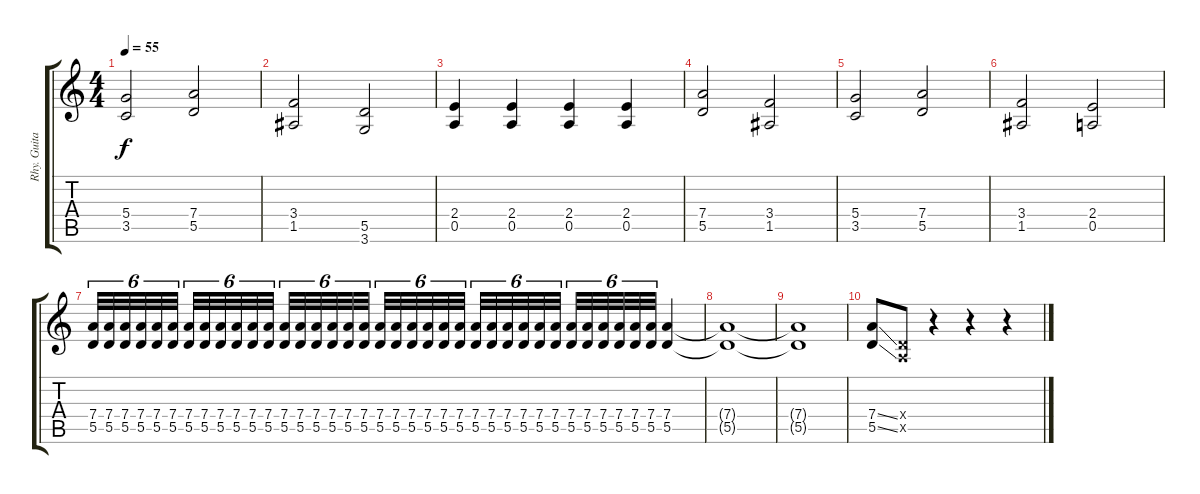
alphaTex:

\track ("Rhy. Guitar 2" "Rhy. Guita") {instrument distortionguitar}
\staff {score tabs}
\tuning (E4 B3 G3 D3 A2 E2) {hide}
\ts (4 4)
\tempo 55
\clef g2
\ks c
(5.4 3.5).2{dy f} (7.4 5.5).2 |
(3.4 1.5).2 (5.5 3.6).2 |
(2.4 0.5).4 (2.4 0.5).4 (2.4 0.5).4 (2.4 0.5).4 |
(7.4 5.5).2 (3.4 1.5).2 |
(5.4 3.5).2 (7.4 5.5).2 |
(3.4 1.5).2 (2.4 0.5).2 |
(7.4 5.5).32{tu (6 4)} (7.4 5.5).32{tu (6 4)} (7.4 5.5).32{tu (6 4)} (7.4 5.5).32{tu (6 4)} (7.4 5.5).32{tu (6 4)} (7.4 5.5).32{tu (6 4)} (7.4 5.5).32{tu (6 4)} (7.4 5.5).32{tu (6 4)} (7.4 5.5).32{tu (6 4)} (7.4 5.5).32{tu (6 4)} (7.4 5.5).32{tu (6 4)} (7.4 5.5).32{tu (6 4)} (7.4 5.5).32{tu (6 4)} (7.4 5.5).32{tu (6 4)} (7.4 5.5).32{tu (6 4)} (7.4 5.5).32{tu (6 4)} (7.4 5.5).32{tu (6 4)} (7.4 5.5).32{tu (6 4)} (7.4 5.5).32{tu (6 4)} (7.4 5.5).32{tu (6 4)} (7.4 5.5).32{tu (6 4)} (7.4 5.5).32{tu (6 4)} (7.4 5.5).32{tu (6 4)} (7.4 5.5).32{tu (6 4)} (7.4 5.5).32{tu (6 4)} (7.4 5.5).32{tu (6 4)} (7.4 5.5).32{tu (6 4)} (7.4 5.5).32{tu (6 4)} (7.4 5.5).32{tu (6 4)} (7.4 5.5).32{tu (6 4)} (7.4 5.5).32{tu (6 4)} (7.4 5.5).32{tu (6 4)} (7.4 5.5).32{tu (6 4)} (7.4 5.5).32{tu (6 4)} (7.4 5.5).32{tu (6 4)} (7.4 5.5).32{tu (6 4)} (7.4 5.5).4 |
(7.4{t} 5.5{t}).1 |
(7.4{t} 5.5{t}).1 |
(7.4{ss} 5.5{ss}).8 (0.4{x} 0.5{x}).8 r.4 r.4 r.4
